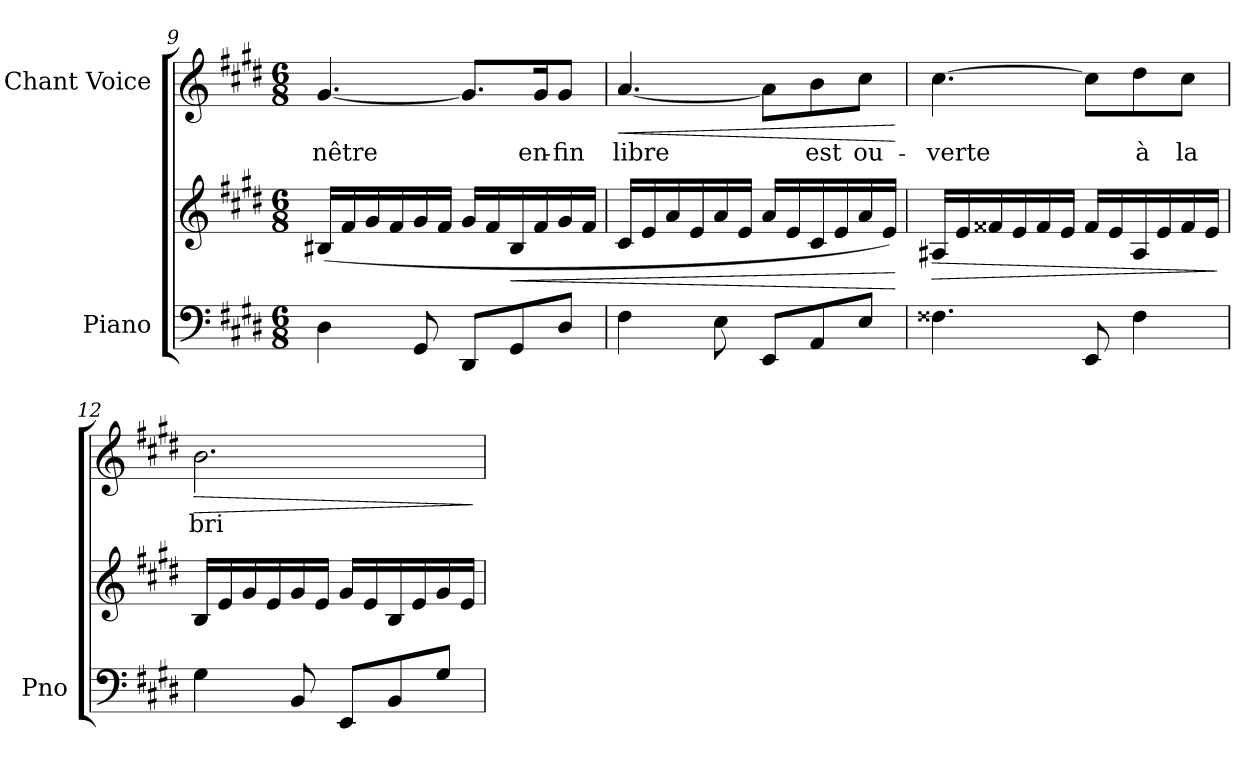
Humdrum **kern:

**kern	**kern	**dynam	**kern	**text	**dynam
*part2	*part2	*part2	*part1	*part1	*part1
*staff3	*staff2	*staff2/3	*staff1	*staff1	*staff1
*I"Piano	*	*	*I"Chant Voice	*	*
*I'Pno	*	*	*	*	*
*clefF4	*clefG2	*	*clefG2	*	*
*k[f#c#g#d#]	*k[f#c#g#d#]	*	*k[f#c#g#d#]	*	*
*M6/8	*M6/8	*	*M6/8	*	*
=9	=9	=9	=9	=9	=9
4D#\	(16B#X/LL	.	[4.g#/	-nêtre	.
.	16f#/	.	.	.	.
.	16g#/	.	.	.	.
.	16f#/	.	.	.	.
8GG#/	16g#/	.	.	.	.
.	16f#/JJ	.	.	.	.
8DD#/L	16g#/LL	.	8.g#/L]	.	.
.	16f#/	.	.	.	.
!	!	!LO:HP:b	!	!	!
8GG#/	16B#/	<	.	.	.
.	16f#/	.	16g#/K	en-	.
8D#/J	16g#/	.	8g#/J	-fin	.
.	16f#/JJ	.	.	.	.
=10	=10	=10	=10	=10	=10
!	!	!	!	!	!LO:HP:b
4F#\	16c#/LL	.	[4.a/	libre	<
.	16e/	.	.	.	.
.	16a/	.	.	.	.
.	16e/	.	.	.	.
8E\	16a/	.	.	.	.
.	16e/JJ	.	.	.	.
8EE/L	16a/LL	.	8a\L]	.	.
.	16e/	.	.	.	.
8AA/	16c#/	.	8b\	est	.
.	16e/	.	.	.	.
8E/J	16a/	.	8cc#\J	ou-	.
.	16e/JJ)	.	.	.	.
.	.	[	.	.	[
=11	=11	=11	=11	=11	=11
!	!	!LO:HP:b	!	!	!
4.F##X\	16A#X/LL	>	[4.cc#\	-verte	.
.	16e/	.	.	.	.
.	16f##X/	.	.	.	.
.	16e/	.	.	.	.
.	16f##/	.	.	.	.
.	16e/JJ	.	.	.	.
8EE/	16f##/LL	.	8cc#\L]	.	.
.	16e/	.	.	.	.
4F##\	16A#/	.	8dd#\	à	.
.	16e/	.	.	.	.
.	16f##/	.	8cc#\J	la	.
.	16e/JJ	.	.	.	.
.	.	]	.	.	.
=12	=12	=12	=12	=12	=12
!	!	!	!	!	!LO:HP:b
4G#\	16B/LL	.	2.b\	bri-	>
.	16e/	.	.	.	.
.	16g#/	.	.	.	.
.	16e/	.	.	.	.
8BB/	16g#/	.	.	.	.
.	16e/JJ	.	.	.	.
8EE/L	16g#/LL	.	.	.	.
.	16e/	.	.	.	.
8BB/	16B/	.	.	.	.
.	16e/	.	.	.	.
8G#/J	16g#/	.	.	.	.
.	16e/JJ	.	.	.	.
.	.	.	.	.	]
=	=	=	=	=	=
*-	*-	*-	*-	*-	*-
